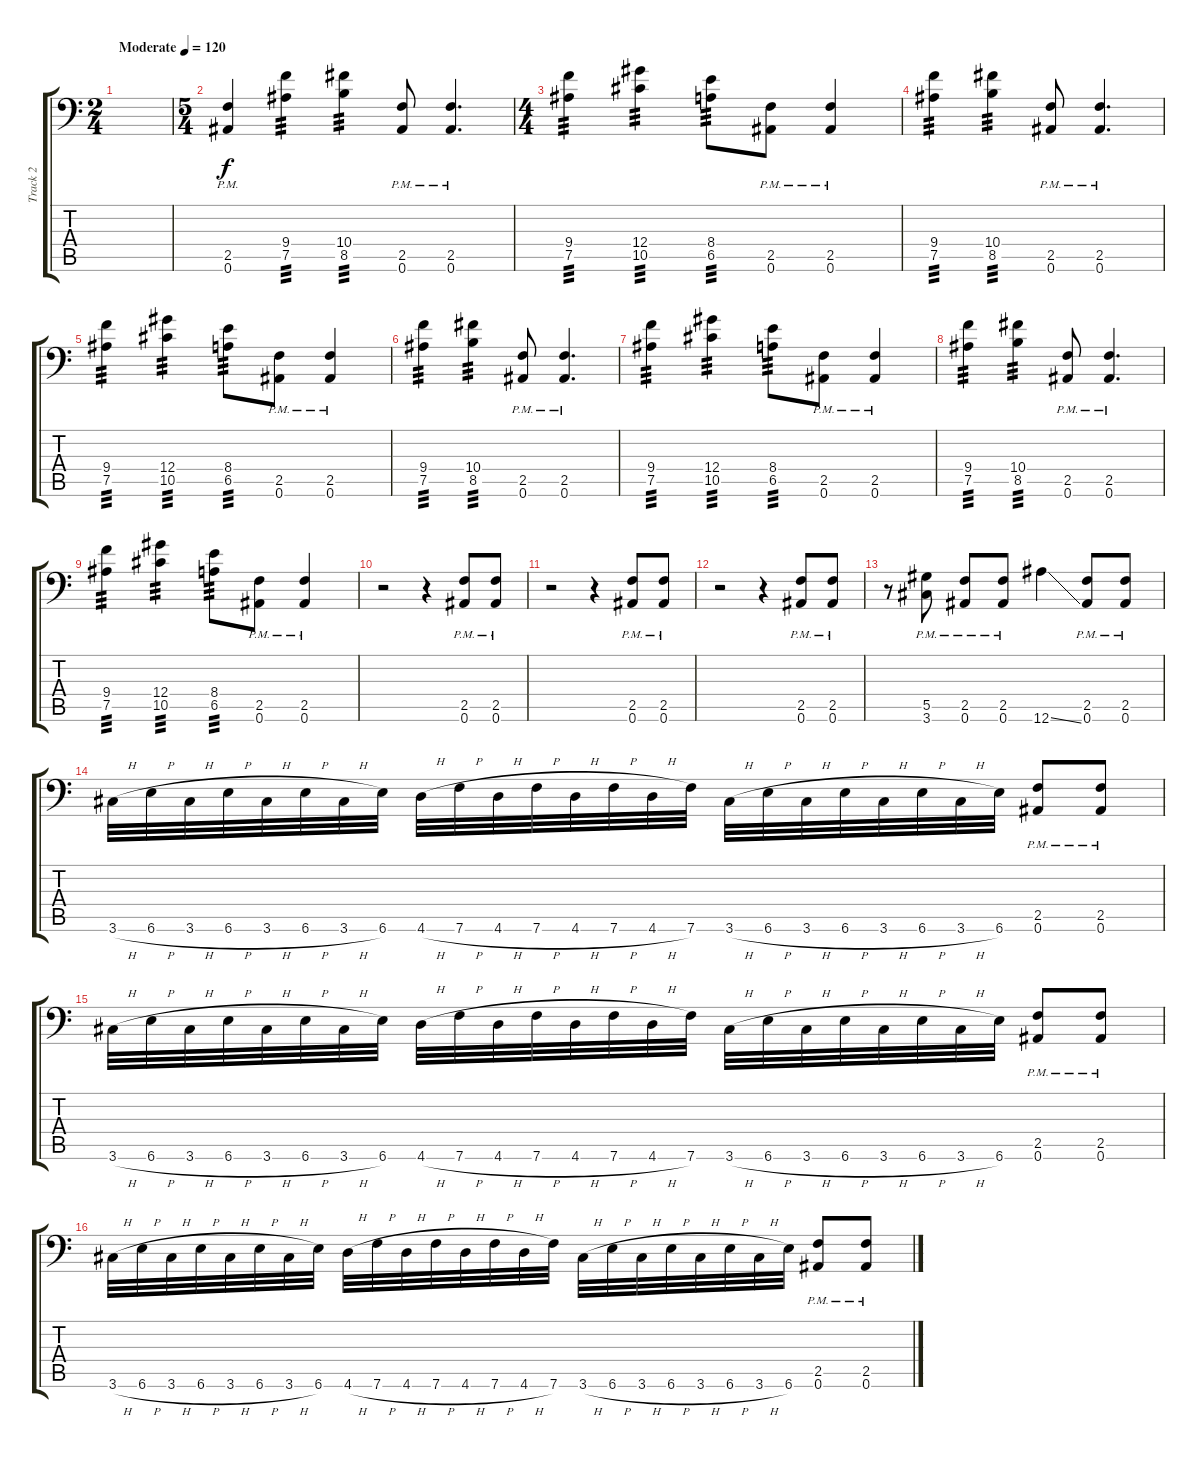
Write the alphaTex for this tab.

\track ("Track 2" "Track 2") {instrument distortionguitar}
\staff {score tabs}
\tuning (Bb3 F3 Db3 Ab2 Eb2 Bb1) {hide}
\ts (2 4)
\tempo (120 "Moderate")
\clef f4
\ks c
|
\ts (5 4)
(2.5 0.6{pm}).4 (9.4 7.5).4{tp 3} (10.4 8.5).4{tp 3} (2.5 0.6{pm}).8 (2.5 0.6{pm}).4{d} |
\ts (4 4)
(9.4 7.5).4{tp 3} (12.4 10.5).4{tp 3} (8.4 6.5).8{tp 3} (2.5{pm} 0.6).8 (2.5{pm} 0.6).4 |
(9.4 7.5).4{tp 3} (10.4 8.5).4{tp 3} (2.5 0.6{pm}).8 (2.5 0.6{pm}).4{d} |
(9.4 7.5).4{tp 3} (12.4 10.5).4{tp 3} (8.4 6.5).8{tp 3} (2.5{pm} 0.6).8 (2.5{pm} 0.6).4 |
(9.4 7.5).4{tp 3} (10.4 8.5).4{tp 3} (2.5 0.6{pm}).8 (2.5 0.6{pm}).4{d} |
(9.4 7.5).4{tp 3} (12.4 10.5).4{tp 3} (8.4 6.5).8{tp 3} (2.5{pm} 0.6).8 (2.5{pm} 0.6).4 |
(9.4 7.5).4{tp 3} (10.4 8.5).4{tp 3} (2.5 0.6{pm}).8 (2.5 0.6{pm}).4{d} |
(9.4 7.5).4{tp 3} (12.4 10.5).4{tp 3} (8.4 6.5).8{tp 3} (2.5{pm} 0.6).8 (2.5{pm} 0.6).4 |
r.2 r.4 (2.5 0.6{pm}).8 (2.5 0.6{pm}).8 |
r.2 r.4 (2.5 0.6{pm}).8 (2.5 0.6{pm}).8 |
r.2 r.4 (2.5 0.6{pm}).8 (2.5 0.6{pm}).8 |
r.8 (5.5{pm} 3.6).8 (2.5{pm} 0.6).8 (2.5{pm} 0.6).8 12.6{ss}.4 (2.5{pm} 0.6).8 (2.5{pm} 0.6).8 |
3.6{h}.32 6.6{h}.32 3.6{h}.32 6.6{h}.32 3.6{h}.32 6.6{h}.32 3.6{h}.32 6.6.32 4.6{h}.32 7.6{h}.32 4.6{h}.32 7.6{h}.32 4.6{h}.32 7.6{h}.32 4.6{h}.32 7.6.32 3.6{h}.32 6.6{h}.32 3.6{h}.32 6.6{h}.32 3.6{h}.32 6.6{h}.32 3.6{h}.32 6.6.32 (2.5{pm} 0.6).8 (2.5{pm} 0.6).8 |
3.6{h}.32 6.6{h}.32 3.6{h}.32 6.6{h}.32 3.6{h}.32 6.6{h}.32 3.6{h}.32 6.6.32 4.6{h}.32 7.6{h}.32 4.6{h}.32 7.6{h}.32 4.6{h}.32 7.6{h}.32 4.6{h}.32 7.6.32 3.6{h}.32 6.6{h}.32 3.6{h}.32 6.6{h}.32 3.6{h}.32 6.6{h}.32 3.6{h}.32 6.6.32 (2.5{pm} 0.6).8 (2.5{pm} 0.6).8 |
3.6{h}.32 6.6{h}.32 3.6{h}.32 6.6{h}.32 3.6{h}.32 6.6{h}.32 3.6{h}.32 6.6.32 4.6{h}.32 7.6{h}.32 4.6{h}.32 7.6{h}.32 4.6{h}.32 7.6{h}.32 4.6{h}.32 7.6.32 3.6{h}.32 6.6{h}.32 3.6{h}.32 6.6{h}.32 3.6{h}.32 6.6{h}.32 3.6{h}.32 6.6.32 (2.5{pm} 0.6).8 (2.5{pm} 0.6).8
